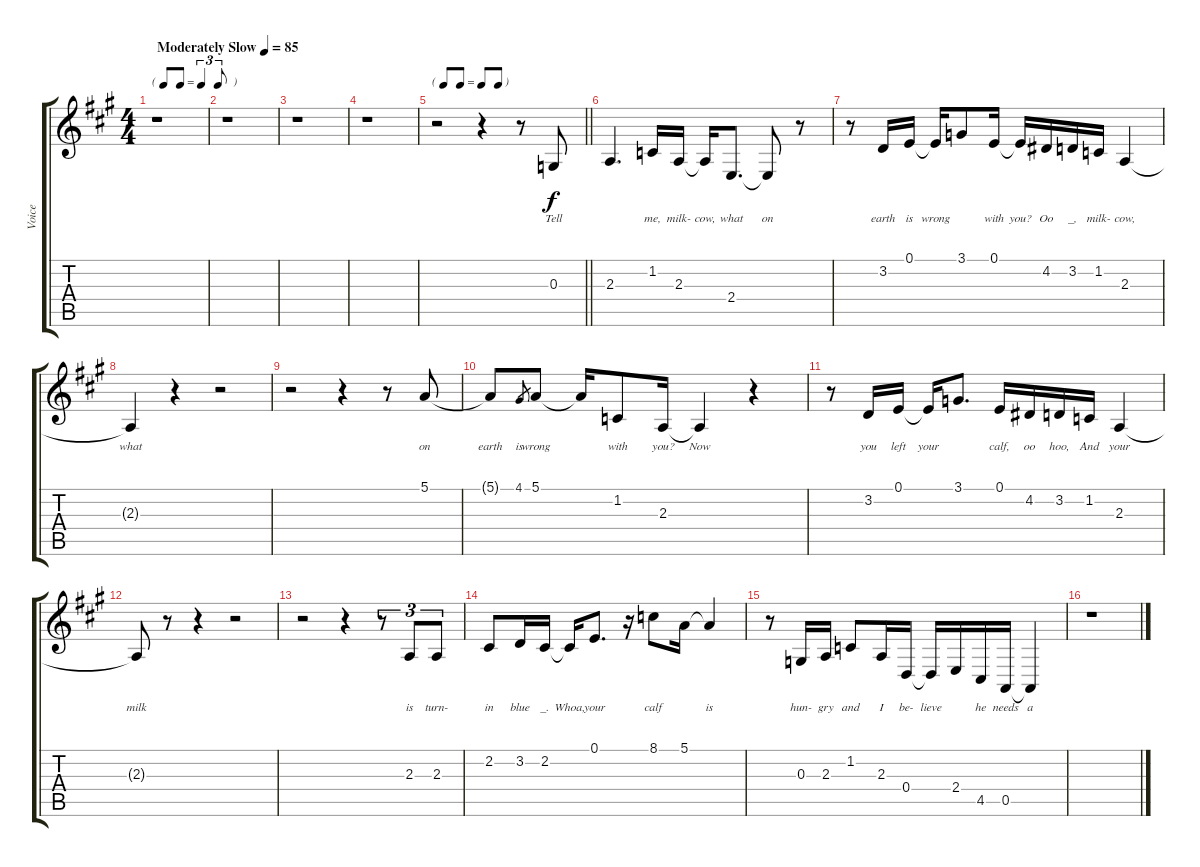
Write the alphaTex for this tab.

\track ("Voice" "Voice") {instrument trombone}
\staff {score tabs}
\tuning (E4 B3 G3 D3 A2 E2) {hide}
\ts (4 4)
\tf triplet8th
\tempo (85 "Moderately Slow")
\clef g2
\ks a
r.1{dy f instrument trombone} |
r.1 |
r.1 |
r.1 |
\tf none
\barLineRight lightlight
r.2 r.4 r.8 0.3.8{lyrics (0 "Tell") lyrics (1 "") lyrics (2 "") lyrics (3 "") lyrics (4 "")} |
2.3.4{d lyrics (0 "") lyrics (1 "") lyrics (2 "") lyrics (3 "") lyrics (4 "")} 1.2.16{lyrics (0 "me,") lyrics (1 "") lyrics (2 "") lyrics (3 "") lyrics (4 "")} 2.3.16{lyrics (0 "milk-") lyrics (1 "") lyrics (2 "") lyrics (3 "") lyrics (4 "")} 2.3{t}.16{lyrics (0 "cow,") lyrics (1 "") lyrics (2 "") lyrics (3 "") lyrics (4 "")} 2.4.8{d lyrics (0 "what") lyrics (1 "") lyrics (2 "") lyrics (3 "") lyrics (4 "")} 2.4{t}.8{lyrics (0 "on") lyrics (1 "") lyrics (2 "") lyrics (3 "") lyrics (4 "")} r.8 |
r.8 3.2.16{lyrics (0 "earth") lyrics (1 "") lyrics (2 "") lyrics (3 "") lyrics (4 "")} 0.1.16{lyrics (0 "is") lyrics (1 "") lyrics (2 "") lyrics (3 "") lyrics (4 "")} 0.1{t}.16{lyrics (0 "wrong") lyrics (1 "") lyrics (2 "") lyrics (3 "") lyrics (4 "")} 3.1.8{lyrics (0 "") lyrics (1 "") lyrics (2 "") lyrics (3 "") lyrics (4 "")} 0.1.16{lyrics (0 "with") lyrics (1 "") lyrics (2 "") lyrics (3 "") lyrics (4 "")} 0.1{t}.16{lyrics (0 "you?") lyrics (1 "") lyrics (2 "") lyrics (3 "") lyrics (4 "")} 4.2.16{lyrics (0 "Oo") lyrics (1 "") lyrics (2 "") lyrics (3 "") lyrics (4 "")} 3.2.16{lyrics (0 "_,") lyrics (1 "") lyrics (2 "") lyrics (3 "") lyrics (4 "")} 1.2.16{lyrics (0 "milk-") lyrics (1 "") lyrics (2 "") lyrics (3 "") lyrics (4 "")} 2.3.4{lyrics (0 "cow,") lyrics (1 "") lyrics (2 "") lyrics (3 "") lyrics (4 "")} |
2.3{t}.4{lyrics (0 "what") lyrics (1 "") lyrics (2 "") lyrics (3 "") lyrics (4 "")} r.4 r.2 |
r.2 r.4 r.8 5.1.8{lyrics (0 "on") lyrics (1 "") lyrics (2 "") lyrics (3 "") lyrics (4 "")} |
5.1{t}.8{lyrics (0 "earth") lyrics (1 "") lyrics (2 "") lyrics (3 "") lyrics (4 "")} 4.1.8{lyrics (0 "is") lyrics (1 "") lyrics (2 "") lyrics (3 "") lyrics (4 "") gr} 5.1.8{lyrics (0 "wrong") lyrics (1 "") lyrics (2 "") lyrics (3 "") lyrics (4 "")} 5.1{t}.16{lyrics (0 "") lyrics (1 "") lyrics (2 "") lyrics (3 "") lyrics (4 "")} 1.2.8{lyrics (0 "with") lyrics (1 "") lyrics (2 "") lyrics (3 "") lyrics (4 "")} 2.3.16{lyrics (0 "you?") lyrics (1 "") lyrics (2 "") lyrics (3 "") lyrics (4 "")} 2.3{t}.4{lyrics (0 "Now") lyrics (1 "") lyrics (2 "") lyrics (3 "") lyrics (4 "")} r.4 |
r.8 3.2.16{lyrics (0 "you") lyrics (1 "") lyrics (2 "") lyrics (3 "") lyrics (4 "")} 0.1.16{lyrics (0 "left") lyrics (1 "") lyrics (2 "") lyrics (3 "") lyrics (4 "")} 0.1{t}.16{lyrics (0 "your") lyrics (1 "") lyrics (2 "") lyrics (3 "") lyrics (4 "")} 3.1.8{d lyrics (0 "") lyrics (1 "") lyrics (2 "") lyrics (3 "") lyrics (4 "")} 0.1.16{lyrics (0 "calf,") lyrics (1 "") lyrics (2 "") lyrics (3 "") lyrics (4 "")} 4.2.16{lyrics (0 "oo") lyrics (1 "") lyrics (2 "") lyrics (3 "") lyrics (4 "")} 3.2.16{lyrics (0 "hoo,") lyrics (1 "") lyrics (2 "") lyrics (3 "") lyrics (4 "")} 1.2.16{lyrics (0 "And") lyrics (1 "") lyrics (2 "") lyrics (3 "") lyrics (4 "")} 2.3.4{lyrics (0 "your") lyrics (1 "") lyrics (2 "") lyrics (3 "") lyrics (4 "")} |
2.3{t}.8{lyrics (0 "milk") lyrics (1 "") lyrics (2 "") lyrics (3 "") lyrics (4 "")} r.8 r.4 r.2 |
r.2 r.4 r.8{tu (3 2)} 2.3.8{tu (3 2) lyrics (0 "is") lyrics (1 "") lyrics (2 "") lyrics (3 "") lyrics (4 "")} 2.3.8{tu (3 2) lyrics (0 "turn-") lyrics (1 "") lyrics (2 "") lyrics (3 "") lyrics (4 "")} |
2.2.8{lyrics (0 "in") lyrics (1 "") lyrics (2 "") lyrics (3 "") lyrics (4 "")} 3.2.16{lyrics (0 "blue") lyrics (1 "") lyrics (2 "") lyrics (3 "") lyrics (4 "")} 2.2.16{lyrics (0 "_.") lyrics (1 "") lyrics (2 "") lyrics (3 "") lyrics (4 "")} 2.2{t}.16{lyrics (0 "Whoa,") lyrics (1 "") lyrics (2 "") lyrics (3 "") lyrics (4 "")} 0.1.8{d lyrics (0 "your") lyrics (1 "") lyrics (2 "") lyrics (3 "") lyrics (4 "")} r.16 8.1.8{lyrics (0 "calf") lyrics (1 "") lyrics (2 "") lyrics (3 "") lyrics (4 "")} 5.1.16{lyrics (0 "") lyrics (1 "") lyrics (2 "") lyrics (3 "") lyrics (4 "")} 5.1{t}.4{lyrics (0 "is") lyrics (1 "") lyrics (2 "") lyrics (3 "") lyrics (4 "")} |
r.8 0.3.16{lyrics (0 "hun-") lyrics (1 "") lyrics (2 "") lyrics (3 "") lyrics (4 "")} 2.3.16{lyrics (0 "gry") lyrics (1 "") lyrics (2 "") lyrics (3 "") lyrics (4 "")} 1.2.8{lyrics (0 "and") lyrics (1 "") lyrics (2 "") lyrics (3 "") lyrics (4 "")} 2.3.16{lyrics (0 "I") lyrics (1 "") lyrics (2 "") lyrics (3 "") lyrics (4 "")} 0.4.16{lyrics (0 "be-") lyrics (1 "") lyrics (2 "") lyrics (3 "") lyrics (4 "")} 0.4{t}.16{lyrics (0 "lieve") lyrics (1 "") lyrics (2 "") lyrics (3 "") lyrics (4 "")} 2.4.16{lyrics (0 "") lyrics (1 "") lyrics (2 "") lyrics (3 "") lyrics (4 "")} 4.5.16{lyrics (0 "he") lyrics (1 "") lyrics (2 "") lyrics (3 "") lyrics (4 "")} 0.5.16{lyrics (0 "needs") lyrics (1 "") lyrics (2 "") lyrics (3 "") lyrics (4 "")} 0.5{t}.4{lyrics (0 "a") lyrics (1 "") lyrics (2 "") lyrics (3 "") lyrics (4 "")} |
r.1
